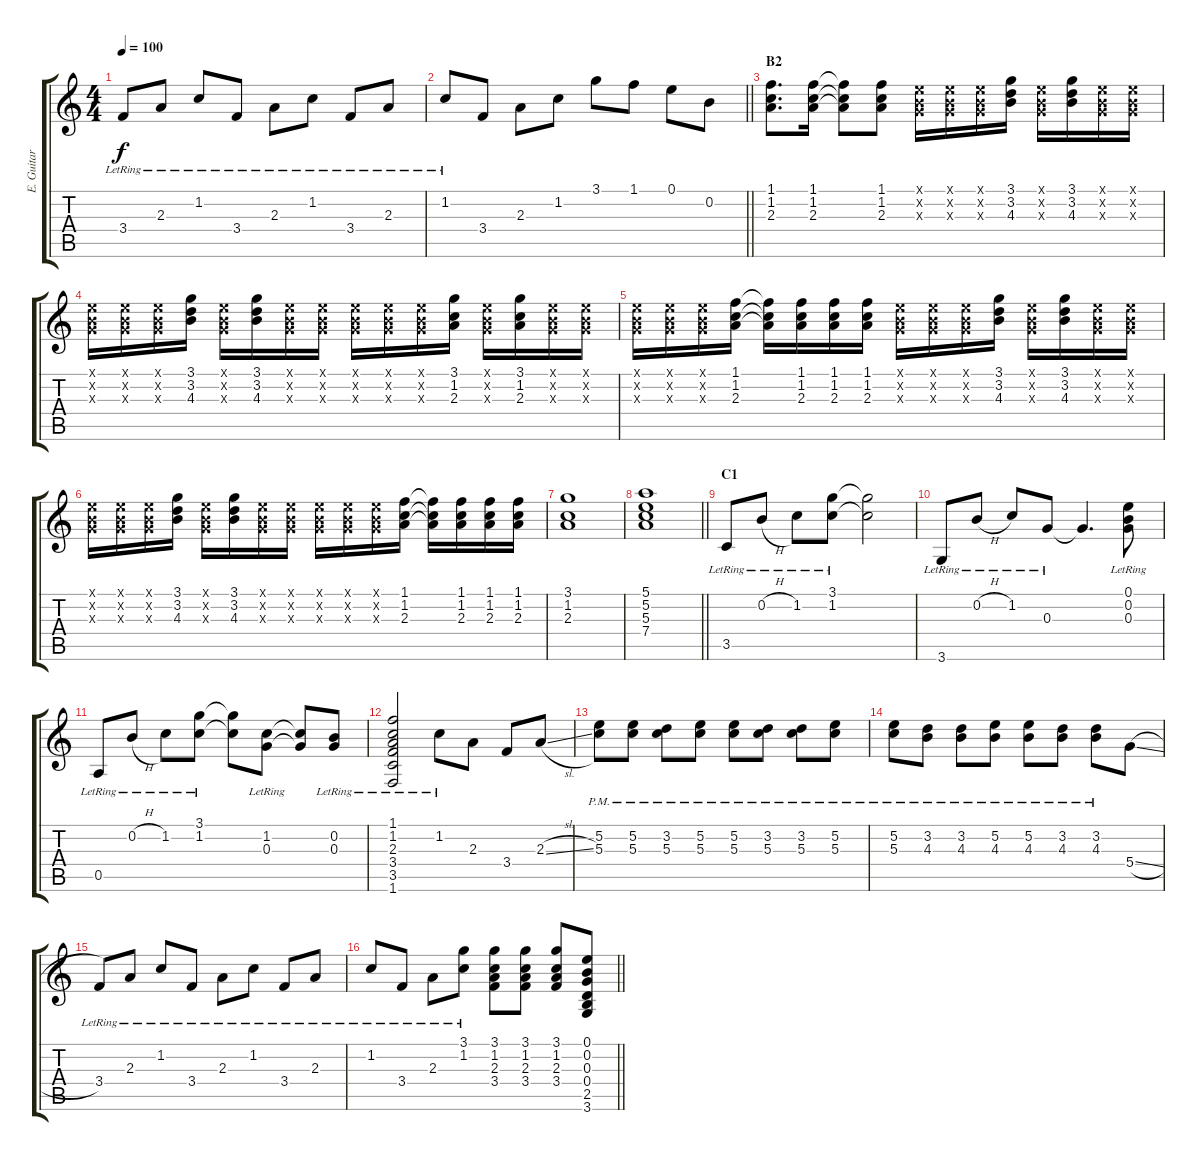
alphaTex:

\track ("E. Guitar I" "E. Guitar ") {instrument overdrivenguitar}
\staff {score tabs}
\tuning (E4 B3 G3 D3 A2 E2) {hide}
\ts (4 4)
\tempo 100
\clef g2
\ks c
3.4{lr}.8{dy f} 2.3{lr}.8 1.2{lr}.8 3.4{lr}.8 2.3{lr}.8 1.2{lr}.8 3.4{lr}.8 2.3{lr}.8 |
\barLineRight lightlight
1.2{lr}.8 3.4.8 2.3.8 1.2.8 3.1.8 1.1.8 0.1.8 0.2.8 |
\section ("" "B2")
(1.1 1.2 2.3).8{d} (1.1 1.2 2.3).16 (1.1{t} 1.2{t} 2.3{t}).8 (1.1 1.2 2.3).8 (0.1{x} 0.2{x} 0.3{x}).16 (0.1{x} 0.2{x} 0.3{x}).16 (0.1{x} 0.2{x} 0.3{x}).16 (3.1 3.2 4.3).16 (0.1{x} 0.2{x} 0.3{x}).16 (3.1 3.2 4.3).16 (0.1{x} 0.2{x} 0.3{x}).16 (0.1{x} 0.2{x} 0.3{x}).16 |
(0.1{x} 0.2{x} 0.3{x}).16 (0.1{x} 0.2{x} 0.3{x}).16 (0.1{x} 0.2{x} 0.3{x}).16 (3.1 3.2 4.3).16 (0.1{x} 0.2{x} 0.3{x}).16 (3.1 3.2 4.3).16 (0.1{x} 0.2{x} 0.3{x}).16 (0.1{x} 0.2{x} 0.3{x}).16 (0.1{x} 0.2{x} 0.3{x}).16 (0.1{x} 0.2{x} 0.3{x}).16 (0.1{x} 0.2{x} 0.3{x}).16 (3.1 1.2 2.3).16 (0.1{x} 0.2{x} 0.3{x}).16 (3.1 1.2 2.3).16 (0.1{x} 0.2{x} 0.3{x}).16 (0.1{x} 0.2{x} 0.3{x}).16 |
(0.1{x} 0.2{x} 0.3{x}).16 (0.1{x} 0.2{x} 0.3{x}).16 (0.1{x} 0.2{x} 0.3{x}).16 (1.1 1.2 2.3).16 (1.1{t} 1.2{t} 2.3{t}).16 (1.1 1.2 2.3).16 (1.1 1.2 2.3).16 (1.1 1.2 2.3).16 (0.1{x} 0.2{x} 0.3{x}).16 (0.1{x} 0.2{x} 0.3{x}).16 (0.1{x} 0.2{x} 0.3{x}).16 (3.1 3.2 4.3).16 (0.1{x} 0.2{x} 0.3{x}).16 (3.1 3.2 4.3).16 (0.1{x} 0.2{x} 0.3{x}).16 (0.1{x} 0.2{x} 0.3{x}).16 |
(0.1{x} 0.2{x} 0.3{x}).16 (0.1{x} 0.2{x} 0.3{x}).16 (0.1{x} 0.2{x} 0.3{x}).16 (3.1 3.2 4.3).16 (0.1{x} 0.2{x} 0.3{x}).16 (3.1 3.2 4.3).16 (0.1{x} 0.2{x} 0.3{x}).16 (0.1{x} 0.2{x} 0.3{x}).16 (0.1{x} 0.2{x} 0.3{x}).16 (0.1{x} 0.2{x} 0.3{x}).16 (0.1{x} 0.2{x} 0.3{x}).16 (1.1 1.2 2.3).16 (1.1{t} 1.2{t} 2.3{t}).16 (1.1 1.2 2.3).16 (1.1 1.2 2.3).16 (1.1 1.2 2.3).16 |
(3.1 1.2 2.3).1 |
\barLineRight lightlight
(5.1 5.2 5.3 7.4).1 |
\section ("" "C1")
3.5{lr}.8 0.2{h lr}.8 1.2{lr}.8 (3.1{lr} 1.2{lr}).8 (3.1{t} 1.2{t}).2 |
3.6{lr}.8 0.2{h lr}.8 1.2{lr}.8 0.3{lr}.8 0.3{t}.4{d} (0.1{lr} 0.2{lr} 0.3{lr}).8 |
0.5{lr}.8 0.2{h lr}.8 1.2{lr}.8 (3.1{lr} 1.2{lr}).8 (3.1{t} 1.2{t}).8 (1.2{lr} 0.3{lr}).8 (1.2{t} 0.3{t}).8 (0.2{lr} 0.3{lr}).8 |
(1.1 1.2 2.3 3.4 3.5{lr} 1.6).2 1.2{lr}.8 2.3.8 3.4.8 2.3{sl}.8 |
(5.2{pm} 5.3{pm}).8 (5.2{pm} 5.3{pm}).8 (3.2{pm} 5.3{pm}).8 (5.2{pm} 5.3{pm}).8 (5.2{pm} 5.3{pm}).8 (3.2{pm} 5.3{pm}).8 (3.2{pm} 5.3{pm}).8 (5.2{pm} 5.3{pm}).8 |
(5.2{pm} 5.3{pm}).8 (3.2{pm} 4.3{pm}).8 (3.2{pm} 4.3{pm}).8 (5.2{pm} 4.3{pm}).8 (5.2{pm} 4.3{pm}).8 (3.2{pm} 4.3{pm}).8 (3.2{pm} 4.3{pm}).8 5.4{sl}.8 |
3.4{lr}.8 2.3{lr}.8 1.2{lr}.8 3.4{lr}.8 2.3{lr}.8 1.2{lr}.8 3.4{lr}.8 2.3{lr}.8 |
\barLineRight lightlight
1.2{lr}.8 3.4{lr}.8 2.3{lr}.8 (3.1{lr} 1.2{lr}).8 (3.1 1.2 2.3 3.4).8 (3.1 1.2 2.3 3.4).8 (3.1 1.2 2.3 3.4).8 (0.1 0.2 0.3 0.4 2.5 3.6).8
